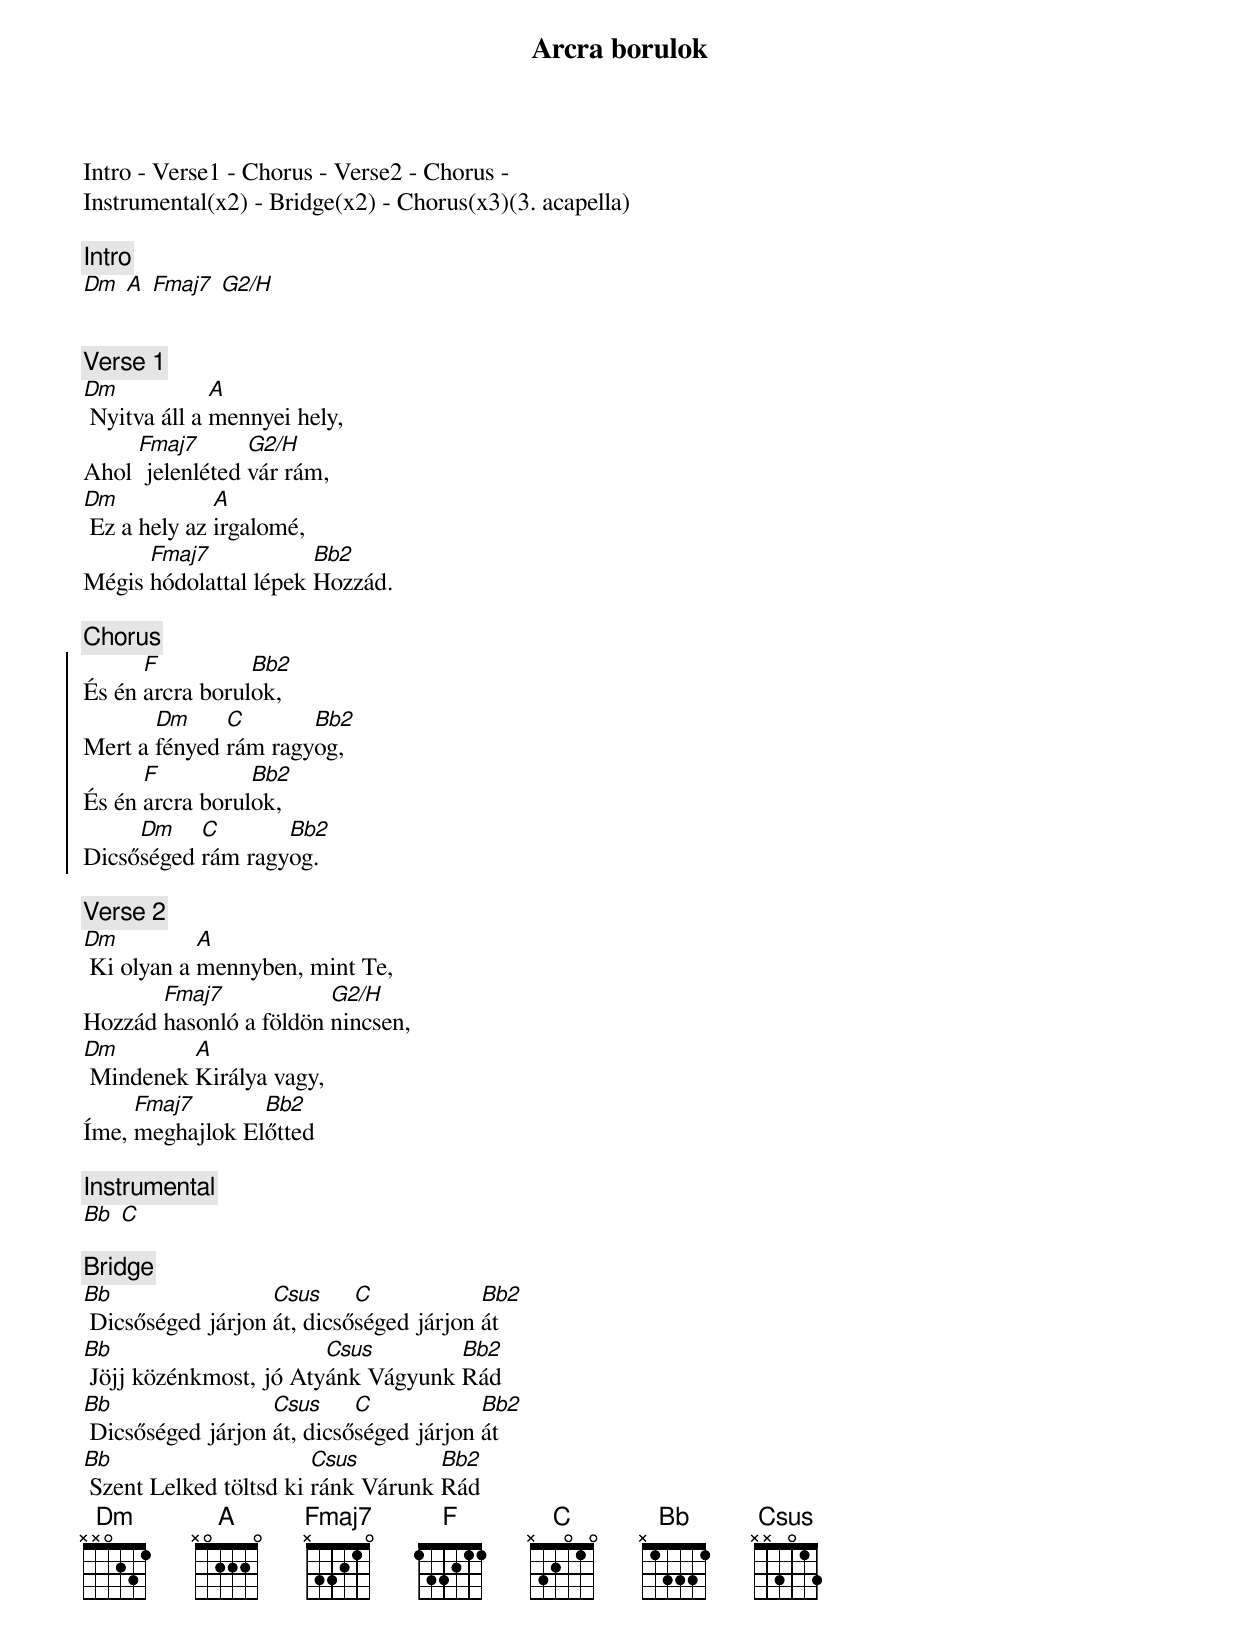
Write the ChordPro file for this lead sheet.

{title: Arcra borulok}
{subtitle: }



Intro - Verse1 - Chorus - Verse2 - Chorus -
Instrumental(x2) - Bridge(x2) - Chorus(x3)(3. acapella)

{c:Intro}
[Dm] [A] [Fmaj7] [G2/H]


{c:Verse 1}
[Dm] Nyitva áll a [A]mennyei hely,
Ahol [Fmaj7] jelenléted [G2/H]vár rám,
[Dm] Ez a hely az [A]irgalomé,
Mégis [Fmaj7]hódolattal lépek [Bb2]Hozzád.

{c:Chorus}
{soc}
És én [F]arcra borul[Bb2]ok,
Mert a [Dm]fényed [C]rám ragy[Bb2]og,
És én [F]arcra borul[Bb2]ok,
Dicső[Dm]séged [C]rám ragy[Bb2]og.
{eoc}

{c:Verse 2}
[Dm] Ki olyan a [A]mennyben, mint Te,
Hozzád [Fmaj7]hasonló a földön [G2/H]nincsen,
[Dm] Mindenek [A]Királya vagy,
Íme, [Fmaj7]meghajlok El[Bb2]őtted

{c:Instrumental}
[Bb] [C]

{c:Bridge}
[Bb] Dicsőséged járjon [Csus]át, dicső[C]séged járjon [Bb2]át
[Bb] Jöjj közénkmost, jó Aty[Csus]ánk Vágyunk [Bb2]Rád
[Bb] Dicsőséged járjon [Csus]át, dicső[C]séged járjon [Bb2]át
[Bb] Szent Lelked töltsd ki [Csus]ránk Várunk [Bb2]Rád
